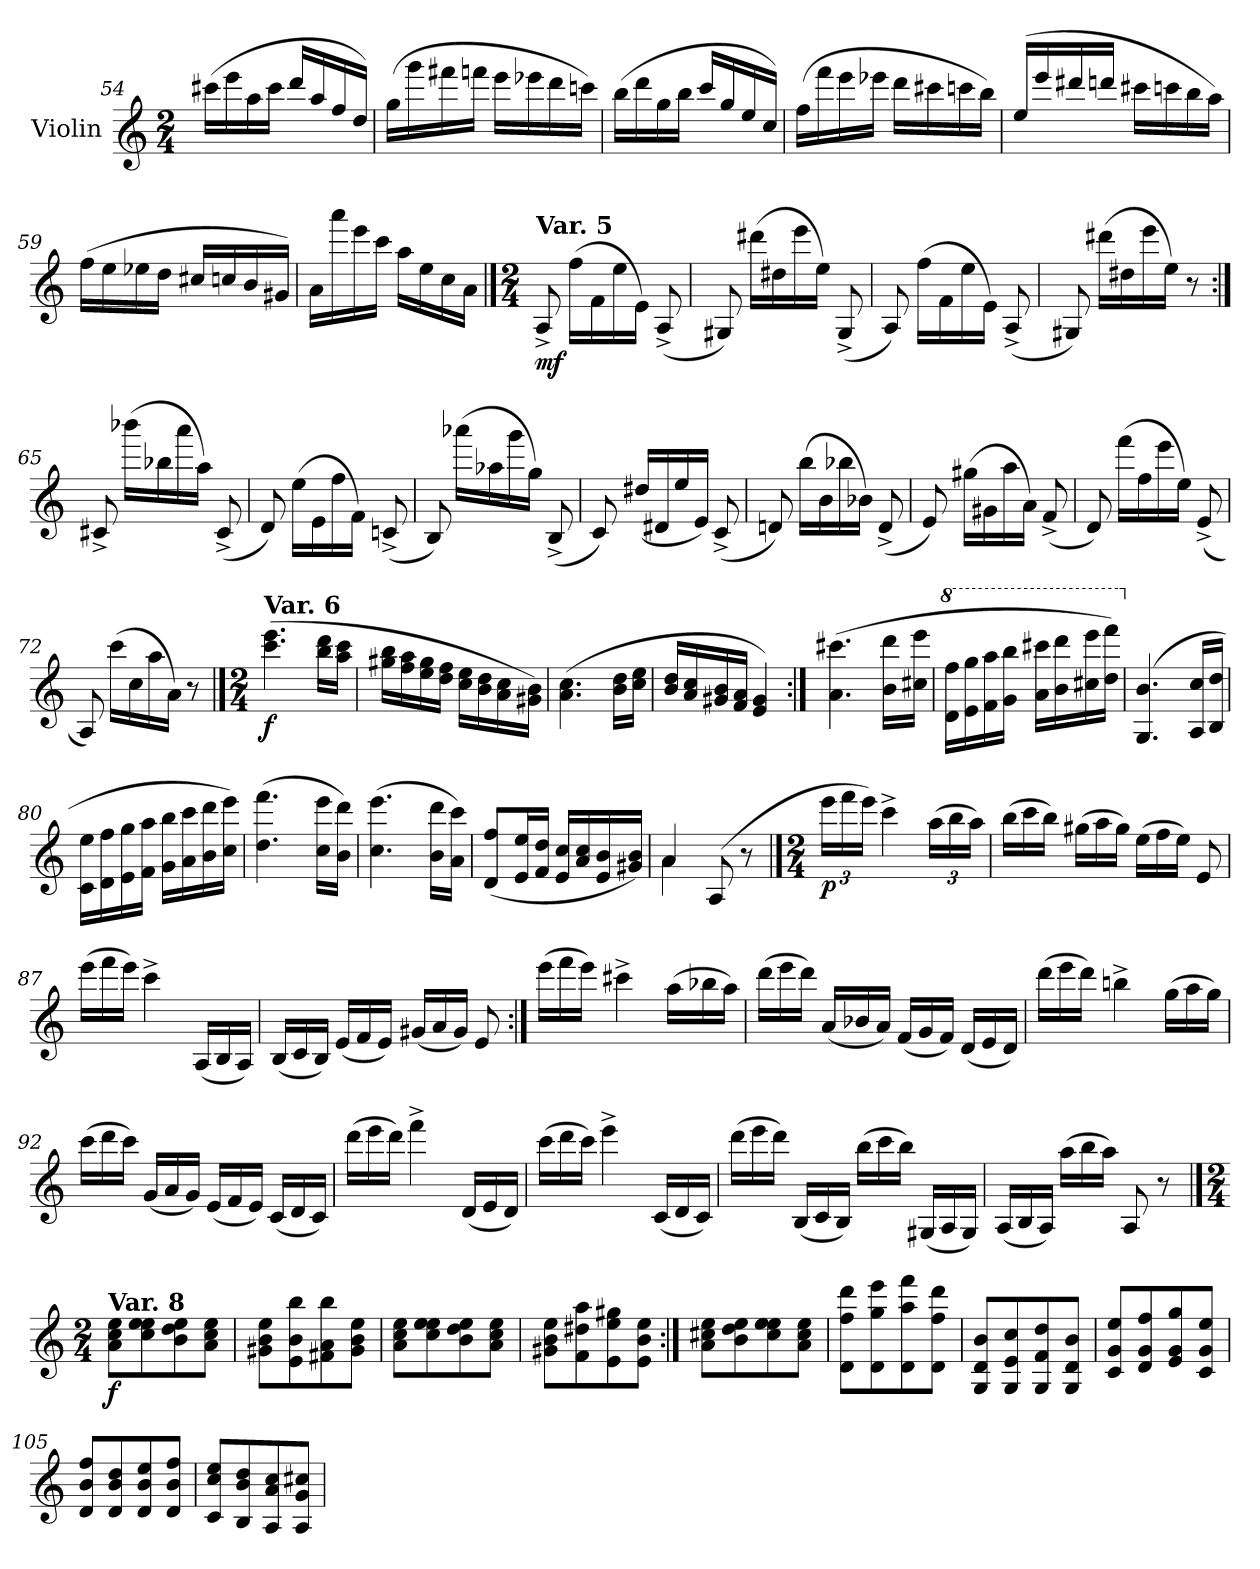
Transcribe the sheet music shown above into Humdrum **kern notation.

**kern	**dynam
*part1	*part1
*staff1	*staff1
*I"Violin	*
*I'Vln.	*
*clefG2	*
*k[]	*
*M2/4	*
=54	=54
(16ccc#X\LL	.
16eee\	.
16aa\	.
16ccc#\JJ	.
16ddd/LL	.
16aa/	.
16ff/	.
16dd/JJ)	.
=55	=55
(16gg\LL	.
16ggg\	.
16fff#X\	.
16fffn\JJ	.
16eee\LL	.
16eee-X\	.
16ddd\	.
16cccn\JJ)	.
=56	=56
(16bb\LL	.
16ddd\	.
16gg\	.
16bb\JJ	.
16ccc/LL	.
16gg/	.
16ee/	.
16cc/JJ)	.
!!LO:LB:g=z
=57	=57
(16ff\LL	.
16fff\	.
16eee\	.
16eee-X\JJ	.
16ddd\LL	.
16ccc#X\	.
16cccn\	.
16bb\JJ)	.
=58	=58
(16ee/LL	.
16eee/	.
16ddd#X/	.
16dddn/JJ	.
16ccc#X\LL	.
16cccn\	.
16bb\	.
16aa\JJ)	.
=59	=59
(16ff\LL	.
16ee\	.
16ee-X\	.
16dd\JJ	.
16cc#X/LL	.
16ccn/	.
16b/	.
16g#X/JJ)	.
=60	=60
16a\LL	.
16aaa\	.
16eee\	.
16ccc\JJ	.
16aa\LL	.
16ee\	.
16cc\	.
16a\JJ	.
!!LO:LB:g=z
==61	==61
*M2/4	*
!LO:TX:a:B:t=Var. 5	!
!	!LO:DY:b
8A^/	mf
(16ff\LL	.
16f\	.
16ee\	.
16e\JJ)	.
(8A^/	.
=62	=62
8G#X/)	.
(16ddd#X\LL	.
16dd#X\	.
16eee\	.
16ee\JJ)	.
(8G#^/	.
=63	=63
8A/)	.
(16ff\LL	.
16f\	.
16ee\	.
16e\JJ)	.
(8A^/	.
=64	=64
8G#X/)	.
(16ddd#X\LL	.
16dd#X\	.
16eee\	.
16ee\JJ)	.
8r	.
=65:|!	=65:|!
8c#X^/	.
(16bbb-X\LL	.
16bb-X\	.
16aaa\	.
16aa\JJ)	.
(8c#^/	.
=66	=66
8d/)	.
(16ee\LL	.
16e\	.
16ff\	.
16f\JJ)	.
(8cn^/	.
!!LO:LB:g=z
=67	=67
8B/)	.
(16aaa-X\LL	.
16aa-X\	.
16ggg\	.
16gg\JJ)	.
(8B^/	.
=68	=68
8c/)	.
(16dd#X/LL	.
16d#X/	.
16ee/	.
16e/JJ)	.
(8c^/	.
=69	=69
8dn/)	.
(16bb\LL	.
16b\	.
16bb-X\	.
16b-X\JJ)	.
(8d^/	.
=70	=70
8e/)	.
(16gg#X\LL	.
16g#X\	.
16aa\	.
16a\JJ)	.
(8f^/	.
=71	=71
8d/)	.
(16fff\LL	.
16ff\	.
16eee\	.
16ee\JJ)	.
(8e^/	.
=72	=72
8A/)	.
(16ccc\LL	.
16cc\	.
16aa\	.
16a\JJ)	.
8r	.
!!LO:LB:g=z
==73	==73
*M2/4	*
!LO:TX:a:B:t=Var. 6	!
!	!LO:DY:b
(4.ccc\ 4.eee\	f
16bb\ 16ddd\LL	.
16aa\ 16ccc\JJ	.
=74	=74
16gg#X\ 16bb\LL	.
16ff\ 16aa\	.
16ee\ 16gg#\	.
16dd\ 16ff\JJ	.
16cc\ 16ee\LL	.
16b\ 16dd\	.
16a\ 16cc\	.
16g#X\ 16b\JJ)	.
=75	=75
(>4.a\ 4.cc\	.
16b\ 16dd\LL	.
16cc\ 16ee\JJ	.
=76	=76
16b/ 16dd/LL	.
16a/ 16cc/	.
16g#X/ 16b/	.
16f/ 16a/JJ	.
4e/ 4g#/)	.
=77:|!	=77:|!
(4.a\ 4.ccc#X\	.
16b\ 16ddd\LL	.
16cc#X\ 16eee\JJ	.
=78	=78
*8va	*
16dd\ 16fff\LL	.
16ee\ 16ggg\	.
16ff\ 16aaa\	.
16gg\ 16bbb\JJ	.
16aa\ 16cccc#X\LL	.
16bb\ 16dddd\	.
16ccc#X\ 16eeee\	.
16ddd\ 16ffff\JJ)	.
!!LO:LB:g=z
=79	=79
*X8va	*
(4.G/ 4.b/	.
16A/ 16cc/LL	.
16B/ 16dd/JJ	.
=80	=80
16c\ 16ee\LL	.
16d\ 16ff\	.
16e\ 16gg\	.
16f\ 16aa\JJ	.
16g\ 16bb\LL	.
16a\ 16ccc\	.
16b\ 16ddd\	.
16cc\ 16eee\JJ)	.
=81	=81
(4.dd\ 4.fff\	.
16cc\ 16eee\LL	.
16b\ 16ddd\JJ)	.
=82	=82
(4.cc\ 4.eee\	.
16b\ 16ddd\LL	.
16a\ 16ccc\JJ)	.
=83	=83
(8d/ 8ff/L	.
16e/ 16ee/L	.
16f/ 16dd/JJ	.
16e/ 16cc/LL	.
16a/ 16cc/	.
16e/ 16b/	.
16g#X/ 16b/JJ)	.
=84	=84
*^	*
4a/	(4a\	.
(8A/	8ryy	.
8r	8ryy	.
*v	*v	*
!!LO:LB:g=z
==85	==85
*M2/4	*
*Xbrackettup	*
*^	*
!LO:TX:a:B:t=Var. 7	!	!
!	!	!LO:DY:b
*v	*v	*
24eee\LL	p
24fff\	.
24eee\JJ)	.
4ccc^\	.
(24aa\LL	.
24bb\	.
24aa\JJ)	.
=86	=86
*Xtuplet	*
(24bb\LL	.
24ccc\	.
24bb\JJ)	.
(24gg#X\LL	.
24aa\	.
24gg#\JJ)	.
(24ee\LL	.
24ff\	.
24ee\JJ)	.
8e/	.
=87	=87
(24eee\LL	.
24fff\	.
24eee\JJ)	.
4ccc^\	.
(24A/LL	.
24B/	.
24A/JJ)	.
=88	=88
(24B/LL	.
24c/	.
24B/JJ)	.
(24e/LL	.
24f/	.
24e/JJ)	.
(24g#X/LL	.
24a/	.
24g#/JJ)	.
8e/	.
!!LO:LB:g=z
=89:|!	=89:|!
(24eee\LL	.
24fff\	.
24eee\JJ)	.
4ccc#X^\	.
(24aa\LL	.
24bb-X\	.
24aa\JJ)	.
=90	=90
(24ddd\LL	.
24eee\	.
24ddd\JJ)	.
(24a/LL	.
24b-X/	.
24a/JJ)	.
(24f/LL	.
24g/	.
24f/JJ)	.
(24d/LL	.
24e/	.
24d/JJ)	.
=91	=91
(24ddd\LL	.
24eee\	.
24ddd\JJ)	.
4bbn^\	.
(24gg\LL	.
24aa\	.
24gg\JJ)	.
=92	=92
(24ccc\LL	.
24ddd\	.
24ccc\JJ)	.
(24g/LL	.
24a/	.
24g/JJ)	.
(24e/LL	.
24f/	.
24e/JJ)	.
(24c/LL	.
24d/	.
24c/JJ)	.
!!LO:PB:g=z
=93	=93
(24ddd\LL	.
24eee\	.
24ddd\JJ)	.
4fff^\	.
(24d/LL	.
24e/	.
24d/JJ)	.
=94	=94
(24ccc\LL	.
24ddd\	.
24ccc\JJ)	.
4eee^\	.
(24c/LL	.
24d/	.
24c/JJ)	.
=95	=95
(24ddd\LL	.
24eee\	.
24ddd\JJ)	.
(24B/LL	.
24c/	.
24B/JJ)	.
(24bb\LL	.
24ccc\	.
24bb\JJ)	.
(24G#X/LL	.
24A/	.
24G#/JJ)	.
=96	=96
(24A/LL	.
24B/	.
24A/JJ)	.
(24aa\LL	.
24bb\	.
24aa\JJ)	.
8A/	.
8r	.
!!LO:LB:g=z
==97	==97
*M2/4	*
!LO:TX:a:B:t=Var. 8	!
!	!LO:DY:b
8a\ 8cc\ 8ee\L	f
8cc\ 8ee\ 8ee\	.
8b\ 8dd\ 8ee\	.
8a\ 8cc\ 8ee\J	.
=98	=98
8g#X\ 8b\ 8ee\L	.
8e\ 8b\ 8bb\	.
8f#X\ 8a\ 8bb\	.
8g#\ 8b\ 8ee\J	.
=99	=99
8a\ 8cc\ 8ee\L	.
8cc\ 8ee\ 8ee\	.
8b\ 8dd\ 8ee\	.
8a\ 8cc\ 8ee\J	.
=100	=100
8g#X\ 8b\ 8ee\L	.
8f\ 8dd#X\ 8aa\	.
8e\ 8ee\ 8gg#X\	.
8e\ 8b\ 8ee\J	.
=101:|!	=101:|!
8a\ 8cc#X\ 8ee\L	.
8b\ 8dd\ 8ee\	.
8cc#\ 8ee\ 8ee\	.
8a\ 8cc#\ 8ee\J	.
!!LO:LB:g=z
=102	=102
8d\ 8ff\ 8ddd\L	.
8d\ 8gg\ 8eee\	.
8d\ 8aa\ 8fff\	.
8d\ 8ff\ 8ddd\J	.
=103	=103
8G/ 8d/ 8b/L	.
8G/ 8e/ 8cc/	.
8G/ 8f/ 8dd/	.
8G/ 8d/ 8b/J	.
=104	=104
8c/ 8g/ 8ee/L	.
8d/ 8g/ 8ff/	.
8e/ 8g/ 8gg/	.
8c/ 8g/ 8ee/J	.
=105	=105
8d/ 8b/ 8ff/L	.
8d/ 8b/ 8dd/	.
8d/ 8b/ 8ee/	.
8d/ 8b/ 8ff/J	.
=106	=106
8c/ 8cc/ 8ee/L	.
8B/ 8b/ 8dd/	.
8A/ 8a/ 8cc/	.
8A/ 8g/ 8cc#X/J	.
=	=
*-	*-
